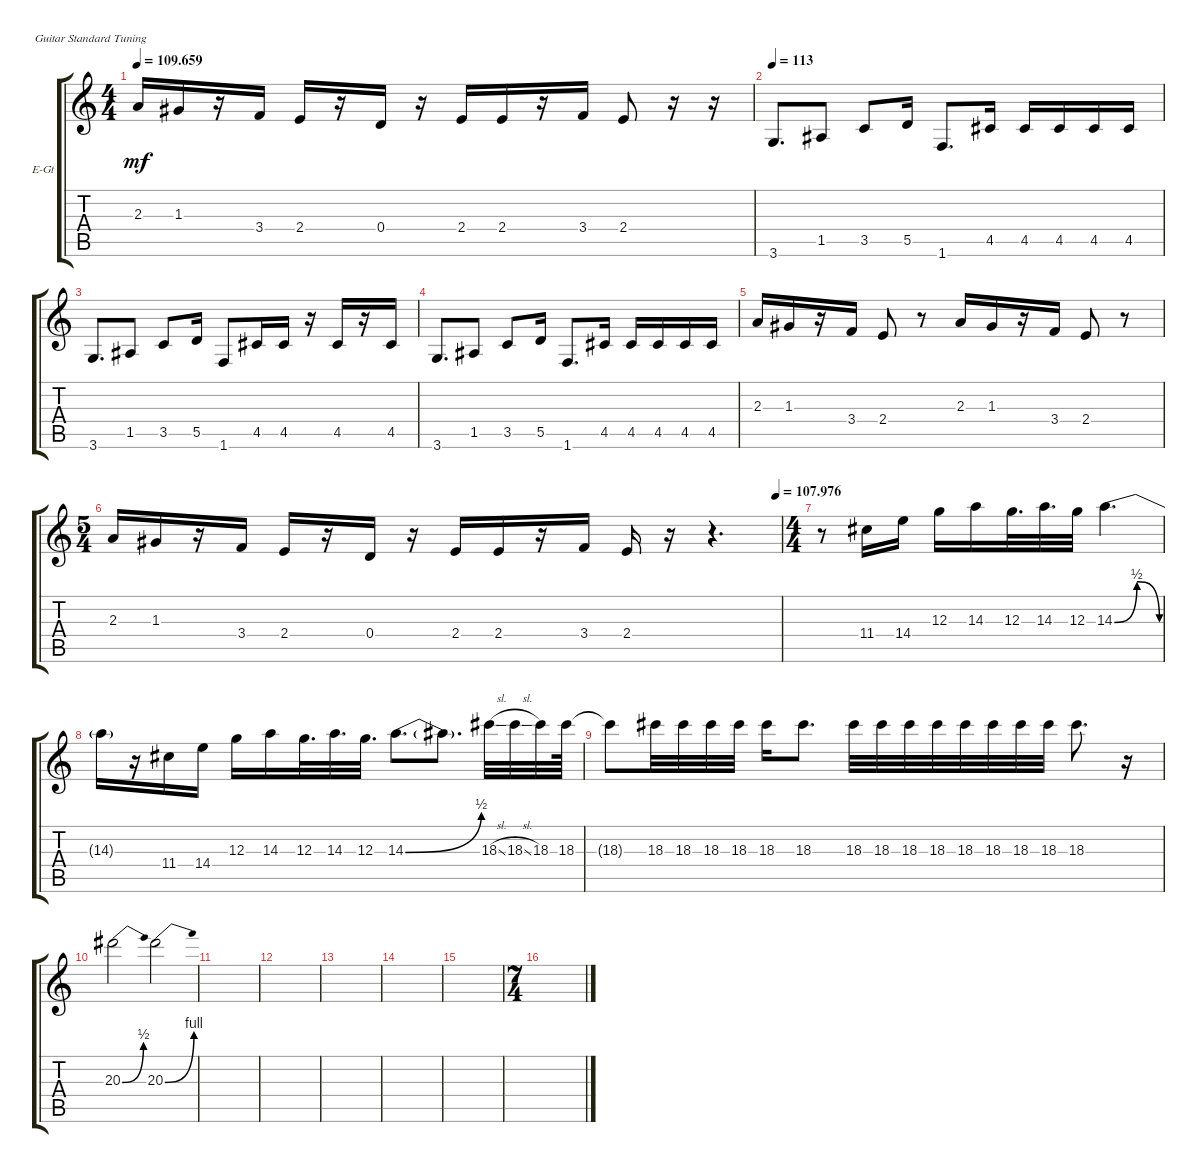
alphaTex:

\defaultSystemsLayout 4
\bracketExtendMode groupsimilarinstruments
\firstSystemTrackNameOrientation horizontal
\otherSystemsTrackNameOrientation horizontal
\track ("Electric Guitar" "E-Gt") {instrument overdrivenguitar}
\staff {score tabs}
\tuning (E4 B3 G3 D3 A2 E2)
\ts (4 4)
\tempo
109.659
\accidentals auto
\clef g2
\ottava regular
\simile none
\scale
0.333333
\ks c
2.3.16{dy mf} 1.3.16 r.16 3.4.16 2.4.16 r.16 0.4.16 r.16 2.4.16 2.4.16 r.16 3.4.16 2.4.8 r.16 r.16 |
\tempo 113
\scale
0.333333 3.6.8{d} 1.5.8 3.5.8 5.5.16 1.6.8{d} 4.5.16 4.5.16 4.5.16 4.5.16 4.5.16 |
\scale
0.333333 3.6.8{d} 1.5.8 3.5.8 5.5.16 1.6.8 4.5.16 4.5.16 r.16 4.5.16 r.16 4.5.16 |
\scale
0.333333 3.6.8{d} 1.5.8 3.5.8 5.5.16 1.6.8{d} 4.5.16 4.5.16 4.5.16 4.5.16 4.5.16 |
\scale
0.333333 2.3.16 1.3.16 r.16 3.4.16 2.4.8 r.8 2.3.16 1.3.16 r.16 3.4.16 2.4.8 r.8 |
\ts (5 4)
\tempo (107.976 0.992701)
\scale
0.39527 2.3.16 1.3.16 r.16 3.4.16 2.4.16 r.16 0.4.16 r.16 2.4.16 2.4.16 r.16 3.4.16 2.4.16 r.16 r.4{d} |
\ts (4 4)
\scale
0.39527 r.8 11.4.16 14.4.16 12.3.16 14.3.16 12.3.32{d} 14.3.32{d} 12.3.32 14.3{be (bendrelease 0 0 7.8 2 20.4 2 53.4 0)}.4{d} |
\scale
0.209459 14.3{t}.16 r.16 11.4.16 14.4.16 12.3.16 14.3.16 12.3.32{d} 14.3.32{d} 12.3.32{d} 14.3{be (bend 0 0 28.799999999999997 2)}.8{d} 14.3{t}.8{d} 18.3{sl}.32 18.3{sl}.32 18.3.32 18.3.64 |
\scale
0.333333 18.3{t}.8 18.3.32 18.3.32 18.3.32 18.3.32 18.3.16 18.3.8{d} 18.3.32 18.3.32 18.3.32 18.3.32 18.3.32 18.3.32 18.3.32 18.3.32 18.3.8{d} r.16 |
\scale
0.333333 20.3{be (bend 0 0 24 2)}.2 20.3{be (bend 0 0 36 4)}.2 |
\scale
0.333333 |
\scale
0.333333 |
\scale
0.333333 |
\scale
0.333333 |
\scale
0.333333 |
\ts (7 4)
\scale
0.333333
